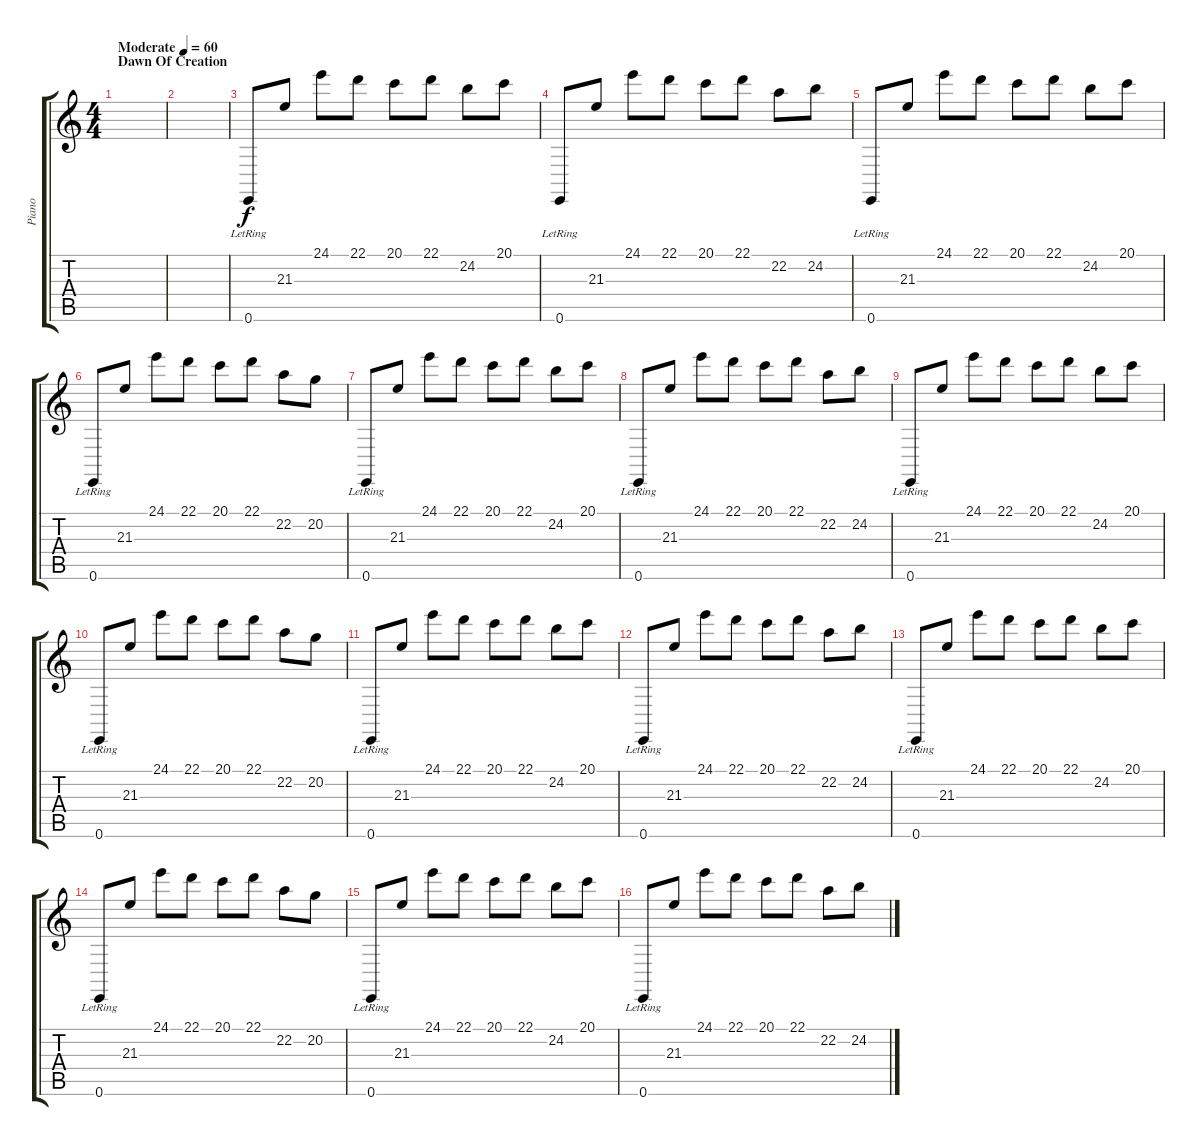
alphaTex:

\track ("Piano" "Piano") {instrument acousticgrandpiano}
\staff {score tabs}
\tuning (E4 B3 G3 D3 A2 E2) {hide}
\ts (4 4)
\section ("" "Dawn Of Creation")
\tempo (60 "Moderate")
\clef g2
\ks c
|
|
0.6{lr}.8 21.3.8 24.1.8 22.1.8 20.1.8 22.1.8 24.2.8 20.1.8 |
0.6{lr}.8 21.3.8 24.1.8 22.1.8 20.1.8 22.1.8 22.2.8 24.2.8 |
0.6{lr}.8 21.3.8 24.1.8 22.1.8 20.1.8 22.1.8 24.2.8 20.1.8 |
0.6{lr}.8 21.3.8 24.1.8 22.1.8 20.1.8 22.1.8 22.2.8 20.2.8 |
0.6{lr}.8 21.3.8 24.1.8 22.1.8 20.1.8 22.1.8 24.2.8 20.1.8 |
0.6{lr}.8 21.3.8 24.1.8 22.1.8 20.1.8 22.1.8 22.2.8 24.2.8 |
0.6{lr}.8 21.3.8 24.1.8 22.1.8 20.1.8 22.1.8 24.2.8 20.1.8 |
0.6{lr}.8 21.3.8 24.1.8 22.1.8 20.1.8 22.1.8 22.2.8 20.2.8 |
0.6{lr}.8 21.3.8 24.1.8 22.1.8 20.1.8 22.1.8 24.2.8 20.1.8 |
0.6{lr}.8 21.3.8 24.1.8 22.1.8 20.1.8 22.1.8 22.2.8 24.2.8 |
0.6{lr}.8 21.3.8 24.1.8 22.1.8 20.1.8 22.1.8 24.2.8 20.1.8 |
0.6{lr}.8 21.3.8 24.1.8 22.1.8 20.1.8 22.1.8 22.2.8 20.2.8 |
0.6{lr}.8 21.3.8 24.1.8 22.1.8 20.1.8 22.1.8 24.2.8 20.1.8 |
0.6{lr}.8 21.3.8 24.1.8 22.1.8 20.1.8 22.1.8 22.2.8 24.2.8
